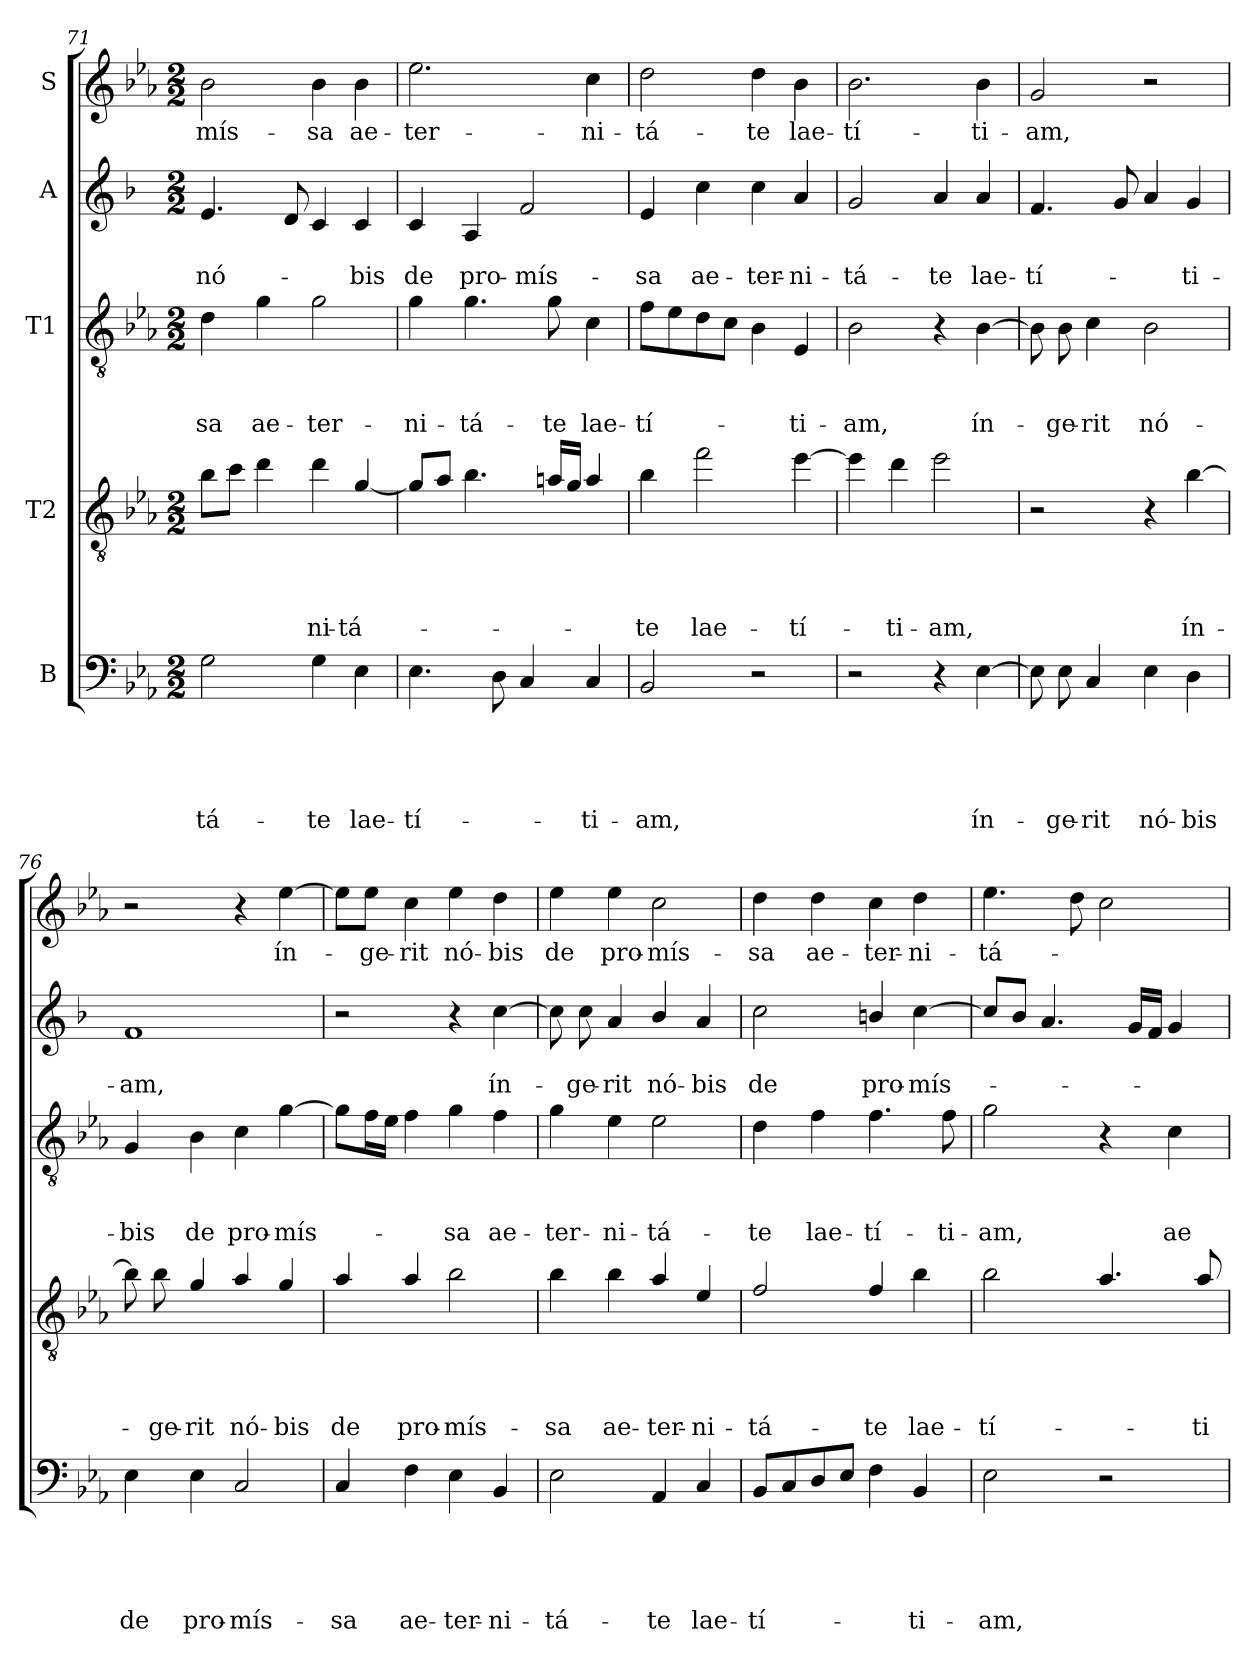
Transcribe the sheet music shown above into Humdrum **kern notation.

**kern	**text	**text	**text	**text	**text	**kern	**text	**text	**text	**text	**kern	**text	**text	**text	**kern	**text	**text	**kern	**text
*part5	*part5	*part5	*part5	*part5	*part5	*part4	*part4	*part4	*part4	*part4	*part3	*part3	*part3	*part3	*part2	*part2	*part2	*part1	*part1
*staff5	*staff5	*staff5	*staff5	*staff5	*staff5	*staff4	*staff4	*staff4	*staff4	*staff4	*staff3	*staff3	*staff3	*staff3	*staff2	*staff2	*staff2	*staff1	*staff1
*I"B	*	*	*	*	*	*I"T2	*	*	*	*	*I"T1	*	*	*	*I"A	*	*	*I"S	*
*clefF4	*	*	*	*	*	*clefGv2	*	*	*	*	*clefGv2	*	*	*	*clefG2	*	*	*clefG2	*
*	*	*	*	*	*	*ITrd8c14	*	*	*	*	*	*	*	*	*ITrd1c2	*	*	*	*
*k[b-e-a-]	*	*	*	*	*	*k[b-e-a-]	*	*	*	*	*k[b-e-a-]	*	*	*	*k[b-e-a-]	*	*	*k[b-e-a-]	*
*E-:	*	*	*	*	*	*E-:	*	*	*	*	*E-:	*	*	*	*E-:	*	*	*E-:	*
*M2/2	*	*	*	*	*	*M2/2	*	*	*	*	*M2/2	*	*	*	*M2/2	*	*	*M2/2	*
=71	=71	=71	=71	=71	=71	=71	=71	=71	=71	=71	=71	=71	=71	=71	=71	=71	=71	=71	=71
!	!	!	!	!	!LO:LY:b	!	!	!	!	!	!	!	!	!LO:LY:b	!	!	!LO:LY:b	!	!LO:LY:b
2G\	.	.	.	.	-tá-	8B-\L	.	.	.	.	4d\	.	.	-sa	4.d/	.	nó-	2b-\	-mís-
.	.	.	.	.	.	8c\J	.	.	.	.	.	.	.	.	.	.	.	.	.
!	!	!	!	!	!	!	!	!	!	!	!	!	!	!LO:LY:b	!	!	!	!	!
.	.	.	.	.	.	4d\	.	.	.	.	4g\	.	.	ae-	.	.	.	.	.
.	.	.	.	.	.	.	.	.	.	.	.	.	.	.	8c/	.	.	.	.
!	!	!	!	!	!LO:LY:b	!	!	!	!	!LO:LY:b	!	!	!	!LO:LY:b	!	!	!	!	!LO:LY:b
4G\	.	.	.	.	-te	4d\	.	.	.	-ni-	2g\	.	.	-ter-	4B-/	.	.	4b-\	-sa
!	!	!	!	!	!LO:LY:b	!	!	!	!	!LO:LY:b	!	!	!	!	!	!	!LO:LY:b	!	!LO:LY:b
4E-\	.	.	.	.	lae-	[4G/	.	.	.	-tá-	.	.	.	.	4B-/	.	-bis	4b-\	ae-
=72	=72	=72	=72	=72	=72	=72	=72	=72	=72	=72	=72	=72	=72	=72	=72	=72	=72	=72	=72
!	!	!	!	!	!LO:LY:b	!	!	!	!	!	!	!	!	!LO:LY:b	!	!	!LO:LY:b	!	!LO:LY:b
4.E-\	.	.	.	.	-tí-	8G/L]	.	.	.	.	4g\	.	.	-ni-	4B-/	.	de	2.ee-\	-ter-
.	.	.	.	.	.	8A-/J	.	.	.	.	.	.	.	.	.	.	.	.	.
!	!	!	!	!	!	!	!	!	!	!	!	!	!	!LO:LY:b	!	!	!LO:LY:b	!	!
.	.	.	.	.	.	4.B-\	.	.	.	.	4.g\	.	.	-tá-	4G/	.	pro-	.	.
8D\	.	.	.	.	.	.	.	.	.	.	.	.	.	.	.	.	.	.	.
!	!	!	!	!	!	!	!	!	!	!	!	!	!	!	!	!	!LO:LY:b	!	!
4C/	.	.	.	.	.	.	.	.	.	.	.	.	.	.	2e-/	.	-mís-	.	.
!	!	!	!	!	!	!	!	!	!	!	!	!	!	!LO:LY:b	!	!	!	!	!
.	.	.	.	.	.	16A/LL	.	.	.	.	8g\	.	.	-te	.	.	.	.	.
.	.	.	.	.	.	16G/JJ	.	.	.	.	.	.	.	.	.	.	.	.	.
!	!	!	!	!	!LO:LY:b	!	!	!	!	!	!	!	!	!LO:LY:b	!	!	!	!	!LO:LY:b
4C/	.	.	.	.	-ti-	4A/	.	.	.	.	4c\	.	.	lae-	.	.	.	4cc\	-ni-
!!LO:PB:g=z
=73	=73	=73	=73	=73	=73	=73	=73	=73	=73	=73	=73	=73	=73	=73	=73	=73	=73	=73	=73
!	!	!	!	!	!LO:LY:b	!	!	!	!	!LO:LY:b	!	!	!	!LO:LY:b	!	!	!LO:LY:b	!	!LO:LY:b
2BB-/	.	.	.	.	-am,	4B-\	.	.	.	-te	8f\L	.	.	-tí-	4d/	.	-sa	2dd\	-tá-
.	.	.	.	.	.	.	.	.	.	.	8e-\	.	.	.	.	.	.	.	.
!	!	!	!	!	!	!	!	!	!	!LO:LY:b	!	!	!	!	!	!	!LO:LY:b	!	!
.	.	.	.	.	.	2f\	.	.	.	lae-	8d\	.	.	.	4b-\	.	ae-	.	.
.	.	.	.	.	.	.	.	.	.	.	8c\J	.	.	.	.	.	.	.	.
!	!	!	!	!	!	!	!	!	!	!	!	!	!	!	!	!	!LO:LY:b	!	!LO:LY:b
2r	.	.	.	.	.	.	.	.	.	.	4B-\	.	.	.	4b-\	.	-ter-	4dd\	-te
!	!	!	!	!	!	!	!	!	!	!LO:LY:b	!	!	!	!LO:LY:b	!	!	!LO:LY:b	!	!LO:LY:b
.	.	.	.	.	.	[4e-\	.	.	.	-tí-	4E-/	.	.	-ti-	4g/	.	-ni-	4b-\	lae-
=74	=74	=74	=74	=74	=74	=74	=74	=74	=74	=74	=74	=74	=74	=74	=74	=74	=74	=74	=74
!	!	!	!	!	!	!	!	!	!	!	!	!	!	!LO:LY:b	!	!	!LO:LY:b	!	!LO:LY:b
2r	.	.	.	.	.	4e-\]	.	.	.	.	2B-\	.	.	-am,	2f/	.	-tá-	2.b-\	-tí-
!	!	!	!	!	!	!	!	!	!	!LO:LY:b	!	!	!	!	!	!	!	!	!
.	.	.	.	.	.	4d\	.	.	.	-ti-	.	.	.	.	.	.	.	.	.
!	!	!	!	!	!	!	!	!	!	!LO:LY:b	!	!	!	!	!	!	!LO:LY:b	!	!
4r	.	.	.	.	.	2e-\	.	.	.	-am,	4r	.	.	.	4g/	.	-te	.	.
!	!	!	!	!	!LO:LY:b	!	!	!	!	!	!	!	!	!LO:LY:b	!	!	!LO:LY:b	!	!LO:LY:b
[4E-\	.	.	.	.	ín-	.	.	.	.	.	[4B-\	.	.	ín-	4g/	.	lae-	4b-\	-ti-
=75	=75	=75	=75	=75	=75	=75	=75	=75	=75	=75	=75	=75	=75	=75	=75	=75	=75	=75	=75
!	!	!	!	!	!	!	!	!	!	!	!	!	!	!	!	!	!LO:LY:b	!	!LO:LY:b
8E-\]	.	.	.	.	.	2r	.	.	.	.	8B-\]	.	.	.	4.e-/	.	-tí-	2g/	-am,
!	!	!	!	!	!LO:LY:b	!	!	!	!	!	!	!	!	!LO:LY:b	!	!	!	!	!
8E-\	.	.	.	.	-ge-	.	.	.	.	.	8B-\	.	.	-ge-	.	.	.	.	.
!	!	!	!	!	!LO:LY:b	!	!	!	!	!	!	!	!	!LO:LY:b	!	!	!	!	!
4C/	.	.	.	.	-rit	.	.	.	.	.	4c\	.	.	-rit	.	.	.	.	.
.	.	.	.	.	.	.	.	.	.	.	.	.	.	.	8f/	.	.	.	.
!	!	!	!	!	!LO:LY:b	!	!	!	!	!	!	!	!	!LO:LY:b	!	!	!	!	!
4E-\	.	.	.	.	nó-	4r	.	.	.	.	2B-\	.	.	nó-	4g/	.	.	2r	.
!	!	!	!	!	!LO:LY:b	!	!	!	!	!LO:LY:b	!	!	!	!	!	!	!LO:LY:b	!	!
4D\	.	.	.	.	-bis	[4B-\	.	.	.	ín-	.	.	.	.	4f/	.	-ti-	.	.
=76	=76	=76	=76	=76	=76	=76	=76	=76	=76	=76	=76	=76	=76	=76	=76	=76	=76	=76	=76
!	!	!	!	!	!LO:LY:b	!	!	!	!	!	!	!	!	!LO:LY:b	!	!	!LO:LY:b	!	!
4E-\	.	.	.	.	de	8B-\]	.	.	.	.	4G/	.	.	-bis	1e-	.	-am,	2r	.
!	!	!	!	!	!	!	!	!	!	!LO:LY:b	!	!	!	!	!	!	!	!	!
.	.	.	.	.	.	8B-\	.	.	.	-ge-	.	.	.	.	.	.	.	.	.
!	!	!	!	!	!LO:LY:b	!	!	!	!	!LO:LY:b	!	!	!	!LO:LY:b	!	!	!	!	!
4E-\	.	.	.	.	pro-	4G/	.	.	.	-rit	4B-\	.	.	de	.	.	.	.	.
!	!	!	!	!	!LO:LY:b	!	!	!	!	!LO:LY:b	!	!	!	!LO:LY:b	!	!	!	!	!
2C/	.	.	.	.	-mís-	4A-/	.	.	.	nó-	4c\	.	.	pro-	.	.	.	4r	.
!	!	!	!	!	!	!	!	!	!	!LO:LY:b	!	!	!	!LO:LY:b	!	!	!	!	!LO:LY:b
.	.	.	.	.	.	4G/	.	.	.	-bis	[4g\	.	.	-mís-	.	.	.	[4ee-\	ín-
=77	=77	=77	=77	=77	=77	=77	=77	=77	=77	=77	=77	=77	=77	=77	=77	=77	=77	=77	=77
!	!	!	!	!	!LO:LY:b	!	!	!	!	!LO:LY:b	!	!	!	!	!	!	!	!	!
4C/	.	.	.	.	-sa	4A-/	.	.	.	de	8g\L]	.	.	.	2r	.	.	8ee-\L]	.
!	!	!	!	!	!	!	!	!	!	!	!	!	!	!	!	!	!	!	!LO:LY:b
.	.	.	.	.	.	.	.	.	.	.	16f\L	.	.	.	.	.	.	8ee-\J	-ge-
.	.	.	.	.	.	.	.	.	.	.	16e-\JJ	.	.	.	.	.	.	.	.
!	!	!	!	!	!LO:LY:b	!	!	!	!	!LO:LY:b	!	!	!	!	!	!	!	!	!LO:LY:b
4F\	.	.	.	.	ae-	4A-/	.	.	.	pro-	4f\	.	.	.	.	.	.	4cc\	-rit
!	!	!	!	!	!LO:LY:b	!	!	!	!	!LO:LY:b	!	!	!	!LO:LY:b	!	!	!	!	!LO:LY:b
4E-\	.	.	.	.	-ter-	2B-\	.	.	.	-mís-	4g\	.	.	-sa	4r	.	.	4ee-\	nó-
!	!	!	!	!	!LO:LY:b	!	!	!	!	!	!	!	!	!LO:LY:b	!	!	!LO:LY:b	!	!LO:LY:b
4BB-/	.	.	.	.	-ni-	.	.	.	.	.	4f\	.	.	ae-	[4b-\	.	ín-	4dd\	-bis
!!LO:LB:g=z
=78	=78	=78	=78	=78	=78	=78	=78	=78	=78	=78	=78	=78	=78	=78	=78	=78	=78	=78	=78
!	!	!	!	!	!LO:LY:b	!	!	!	!	!LO:LY:b	!	!	!	!LO:LY:b	!	!	!	!	!LO:LY:b
2E-\	.	.	.	.	-tá-	4B-\	.	.	.	-sa	4g\	.	.	-ter-	8b-\]	.	.	4ee-\	de
!	!	!	!	!	!	!	!	!	!	!	!	!	!	!	!	!	!LO:LY:b	!	!
.	.	.	.	.	.	.	.	.	.	.	.	.	.	.	8b-\	.	-ge-	.	.
!	!	!	!	!	!	!	!	!	!	!LO:LY:b	!	!	!	!LO:LY:b	!	!	!LO:LY:b	!	!LO:LY:b
.	.	.	.	.	.	4B-\	.	.	.	ae-	4e-\	.	.	-ni-	4g/	.	-rit	4ee-\	pro-
!	!	!	!	!	!LO:LY:b	!	!	!	!	!LO:LY:b	!	!	!	!LO:LY:b	!	!	!LO:LY:b	!	!LO:LY:b
4AA-/	.	.	.	.	-te	4A-/	.	.	.	-ter-	2e-\	.	.	-tá-	4a-/	.	nó-	2cc\	-mís-
!	!	!	!	!	!LO:LY:b	!	!	!	!	!LO:LY:b	!	!	!	!	!	!	!LO:LY:b	!	!
4C/	.	.	.	.	lae-	4E-/	.	.	.	-ni-	.	.	.	.	4g/	.	-bis	.	.
=79	=79	=79	=79	=79	=79	=79	=79	=79	=79	=79	=79	=79	=79	=79	=79	=79	=79	=79	=79
!	!	!	!	!	!LO:LY:b	!	!	!	!	!LO:LY:b	!	!	!	!LO:LY:b	!	!	!LO:LY:b	!	!LO:LY:b
8BB-/L	.	.	.	.	-tí-	2F/	.	.	.	-tá-	4d\	.	.	-te	2b-\	.	de	4dd\	-sa
8C/	.	.	.	.	.	.	.	.	.	.	.	.	.	.	.	.	.	.	.
!	!	!	!	!	!	!	!	!	!	!	!	!	!	!LO:LY:b	!	!	!	!	!LO:LY:b
8D/	.	.	.	.	.	.	.	.	.	.	4f\	.	.	lae-	.	.	.	4dd\	ae-
8E-/J	.	.	.	.	.	.	.	.	.	.	.	.	.	.	.	.	.	.	.
!	!	!	!	!	!	!	!	!	!	!LO:LY:b	!	!	!	!LO:LY:b	!	!	!LO:LY:b	!	!LO:LY:b
4F\	.	.	.	.	.	4F/	.	.	.	-te	4.f\	.	.	-tí-	4an/	.	pro-	4cc\	-ter-
!	!	!	!	!	!LO:LY:b	!	!	!	!	!LO:LY:b	!	!	!	!	!	!	!LO:LY:b	!	!LO:LY:b
4BB-/	.	.	.	.	-ti-	4B-\	.	.	.	lae-	.	.	.	.	[4b-\	.	-mís-	4dd\	-ni-
!	!	!	!	!	!	!	!	!	!	!	!	!	!	!LO:LY:b	!	!	!	!	!
.	.	.	.	.	.	.	.	.	.	.	8f\	.	.	-ti-	.	.	.	.	.
=80	=80	=80	=80	=80	=80	=80	=80	=80	=80	=80	=80	=80	=80	=80	=80	=80	=80	=80	=80
!	!	!	!	!	!LO:LY:b	!	!	!	!	!LO:LY:b	!	!	!	!LO:LY:b	!	!	!	!	!LO:LY:b
2E-\	.	.	.	.	-am,	2B-\	.	.	.	-tí-	2g\	.	.	-am,	8b-/L]	.	.	4.ee-\	-tá-
.	.	.	.	.	.	.	.	.	.	.	.	.	.	.	8a-/J	.	.	.	.
.	.	.	.	.	.	.	.	.	.	.	.	.	.	.	4.g/	.	.	.	.
.	.	.	.	.	.	.	.	.	.	.	.	.	.	.	.	.	.	8dd\	.
2r	.	.	.	.	.	4.A-/	.	.	.	.	4r	.	.	.	.	.	.	2cc\	.
.	.	.	.	.	.	.	.	.	.	.	.	.	.	.	16f/LL	.	.	.	.
.	.	.	.	.	.	.	.	.	.	.	.	.	.	.	16e-/JJ	.	.	.	.
!	!	!	!	!	!	!	!	!	!	!	!	!	!	!LO:LY:b	!	!	!	!	!
.	.	.	.	.	.	.	.	.	.	.	4c\	.	.	ae-	4f/	.	.	.	.
!	!	!	!	!	!	!	!	!	!	!LO:LY:b	!	!	!	!	!	!	!	!	!
.	.	.	.	.	.	8A-/	.	.	.	-ti-	.	.	.	.	.	.	.	.	.
=	=	=	=	=	=	=	=	=	=	=	=	=	=	=	=	=	=	=	=
*-	*-	*-	*-	*-	*-	*-	*-	*-	*-	*-	*-	*-	*-	*-	*-	*-	*-	*-	*-
